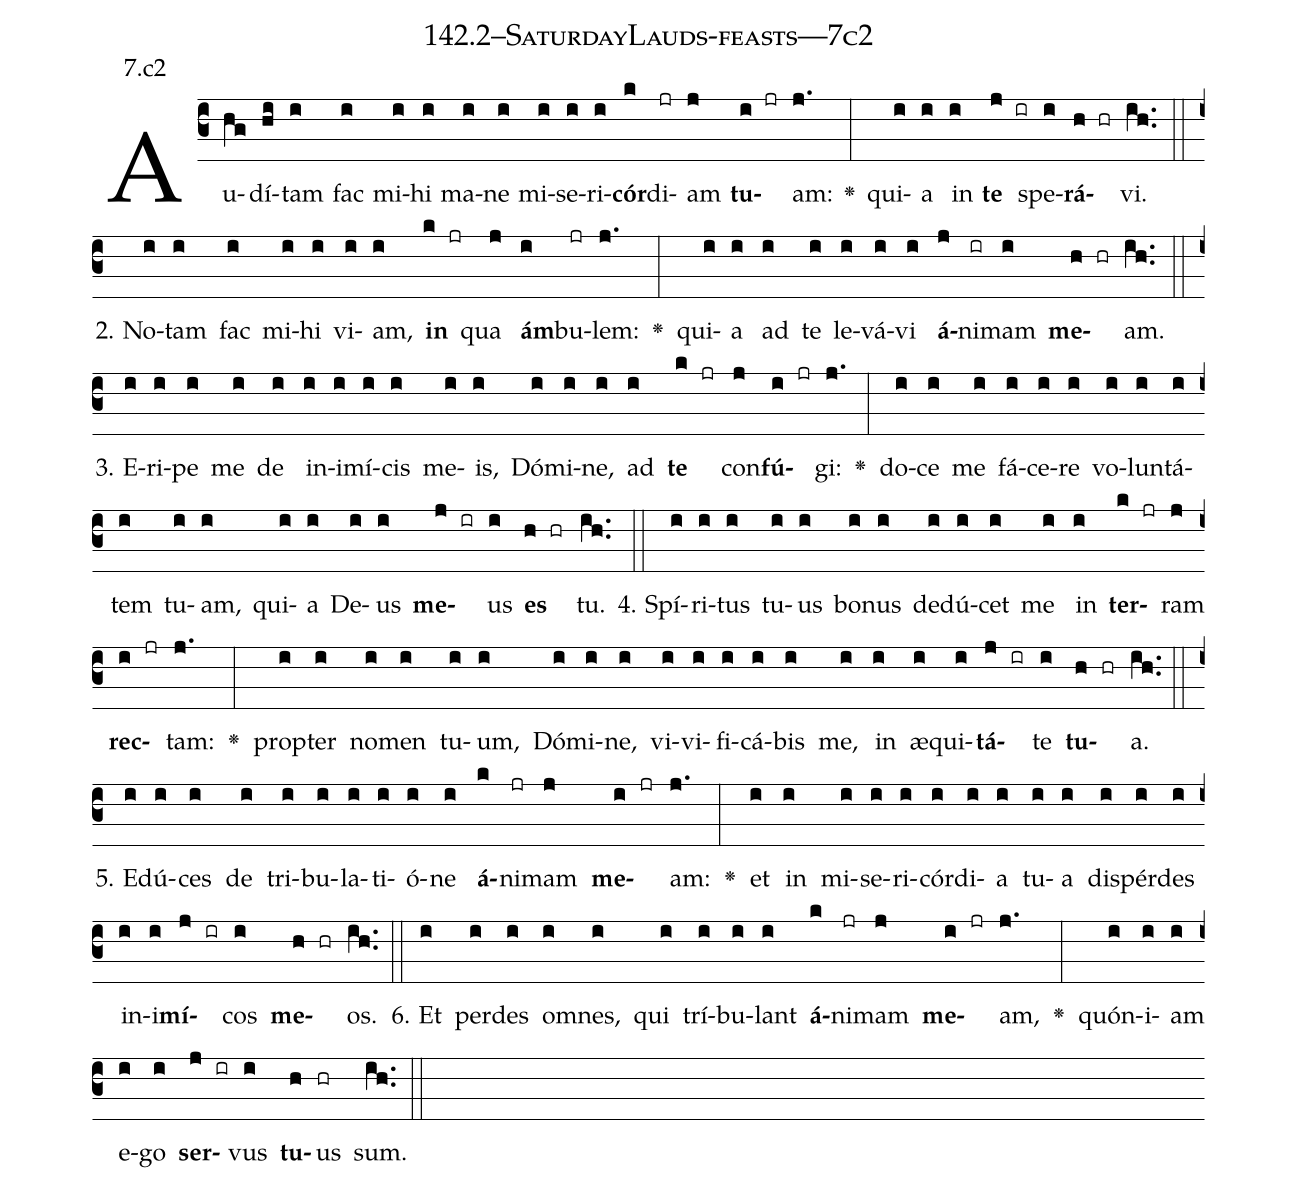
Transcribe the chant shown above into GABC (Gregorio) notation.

name: 142.2--SaturdayLauds-feasts---7c2;
annotation: 7.c2;
%%
(c3)Au(hg)dí(hi)tam(i) fac(i) mi(i)hi(i) ma(i)ne(i) mi(i)se(i)ri(i)<b>cór</b>(k)di(jr)am(j) <b>tu</b>(i jr)am:(j.) <v>\greheightstar</v>(:) qui(i)a(i) in(i) <b>te</b>(j ir) spe(i)<b>rá</b>(h hr)vi.(ih..) (::)
2. No(i)tam(i) fac(i) mi(i)hi(i) vi(i)am,(i) <b>in</b>(k jr) qua(j) <b>ám</b>(i)bu(jr)lem:(j.) <v>\greheightstar</v>(:) qui(i)a(i) ad(i) te(i) le(i)vá(i)vi(i) <b>á</b>(j)ni(ir)mam(i) <b>me</b>(h hr)am.(ih..) (::)
3. E(i)ri(i)pe(i) me(i) de(i) in(i)i(i)mí(i)cis(i) me(i)is,(i) Dó(i)mi(i)ne,(i) ad(i) <b>te</b>(k jr) con(j)<b>fú</b>(i jr)gi:(j.) <v>\greheightstar</v>(:) do(i)ce(i) me(i) fá(i)ce(i)re(i) vo(i)lun(i)tá(i)tem(i) tu(i)am,(i) qui(i)a(i) De(i)us(i) <b>me</b>(j ir)us(i) <b>es</b>(h hr) tu.(ih..) (::)
4. Spí(i)ri(i)tus(i) tu(i)us(i) bo(i)nus(i) de(i)dú(i)cet(i) me(i) in(i) <b>ter</b>(k jr)ram(j) <b>rec</b>(i jr)tam:(j.) <v>\greheightstar</v>(:) prop(i)ter(i) no(i)men(i) tu(i)um,(i) Dó(i)mi(i)ne,(i) vi(i)vi(i)fi(i)cá(i)bis(i) me,(i) in(i) æ(i)qui(i)<b>tá</b>(j ir)te(i) <b>tu</b>(h hr)a.(ih..) (::)
5. E(i)dú(i)ces(i) de(i) tri(i)bu(i)la(i)ti(i)ó(i)ne(i) <b>á</b>(k)ni(jr)mam(j) <b>me</b>(i jr)am:(j.) <v>\greheightstar</v>(:) et(i) in(i) mi(i)se(i)ri(i)cór(i)di(i)a(i) tu(i)a(i) dis(i)pér(i)des(i) in(i)i(i)<b>mí</b>(j ir)cos(i) <b>me</b>(h hr)os.(ih..) (::)
6. Et(i) per(i)des(i) om(i)nes,(i) qui(i) trí(i)bu(i)lant(i) <b>á</b>(k)ni(jr)mam(j) <b>me</b>(i jr)am,(j.) <v>\greheightstar</v>(:) quón(i)i(i)am(i) e(i)go(i) <b>ser</b>(j ir)vus(i) <b>tu</b>(h)us(hr) sum.(ih..) (::)
